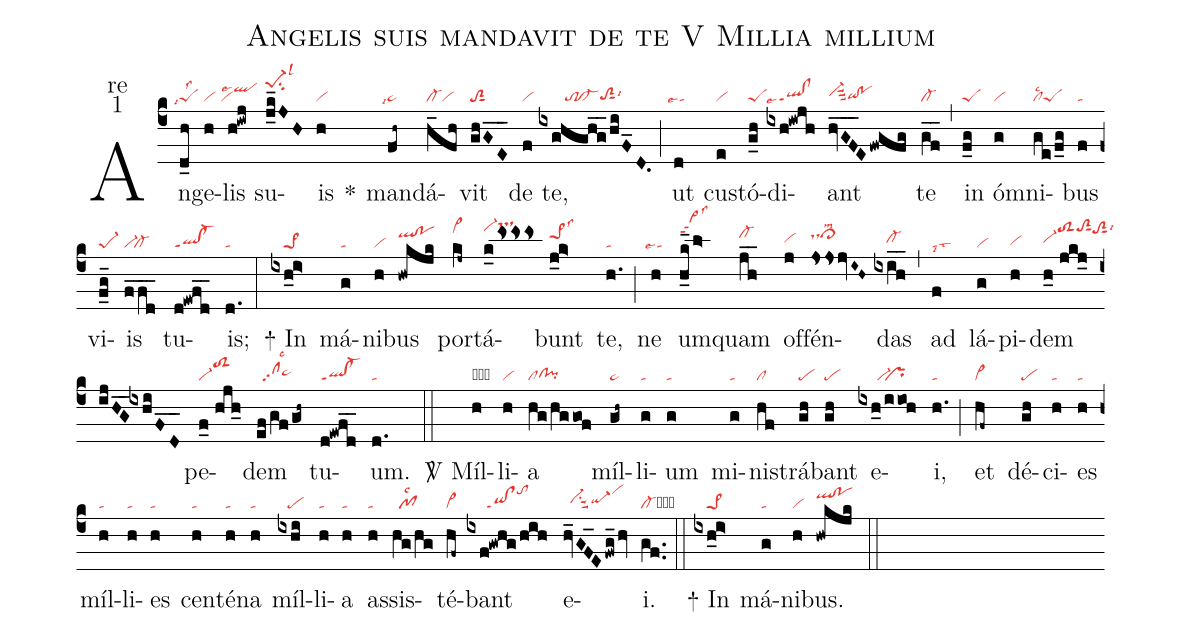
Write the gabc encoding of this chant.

name:Angelis suis mandavit de te V Millia millium;
office-part:re;
mode:1;
nabc-lines:1;
%%
(c4) An(d_h|``peSlsi7lss2)ge(h|vi)lis(h!iwj|``vilse2qlhj) su(j_k_JH|pe-1hlsu2lsl3)is(h|vi) <sp>*</sp>() man(fh~|``ta>lsi7)dá(h_fh|cl-vi)vit(ghGE__|toS2sut1) de(f|vi) te,(ixghghg__/hiF_D.|////////to!cl-toS2hgsut1lsi6) (;) ut(d|``talse4) cus(e|vi)tó(g_h|peS)di(ixh!iwjh|ql!clppt1lse7)ant(hvGF___E/fwgfg|vi-hhsuu3qihg!pohg) te(gf__|cl-) (,) in(f_g|peS) óm(g|vi)ni(ge/f_g|cllsc2peS)bus(f|ta) vi(f_g_|pe-1)is(f_fd__|vi-`cl-) tu(d!ewfd__|ql!cl-ppt1)is;(d.|ta) (:)

<sp>+</sp> In(ixh_i>|////pe>1) má(g|ta)ni(h|vi)bus(hwkjk|qlhj!pohj) por(kj~|vi>hl)tá(k_0/msmsms|vi-hmtshp)bunt(j_k>|pe>1hjlss3) te,(h.|ta) (;) ne(h|``talse4) um(h_k_/l>|vi>hlppt2lss3)quam(jh__|cl-hj) of(j|vihh)fén(jssjvI~H~|dshjcl>hjlsm2)das(ixih__|////cl-hh) (,) ad(f|talsi8lst3) lá(g|vi)pi(h|vihg)dem(h_0//jkj_/ijHG__!ixhiFD__|vi-hhtoS2hltoS2hmsut1toS2hlsut1lsi6) pe(f_0//hjh_|vi-toS2hk)dem(ef/gf/gh~|//sflsc3`ta>hh) tu(d!ewfd__|ql!cl-ppt1)um.(d.|ta) (::)

<sp>V/</sp> Míl(h|obvi)li(h|vi)a(hg/hggof|clclhg!pihg) míl(gh~|pe~)li(g|ta)um(g|ta) mi(g|ta)nis(hf|cl)trá(gh|pe)bant(gh|pe) e(ixh_0/iioh|//////vi-``pr)i,(h.|ta) (;) et(hf~|vi>) dé(gh|pe)ci(h|ta)es(h|ta) míl(h|ta)li(h|ta)es(h|ta) cen(h|ta)té(h|ta)na(h|ta) míl(ixhi|///pe)li(h|ta)a(h|ta) as(h|ta)sis(hg/hg|//pf1lsc2)té(hf~|vi>)bant(ixf!gwhg/hih|//////qi!clppt1tohl) e(hv_GF_E/fwg_/hv|//vi-hhsu1suu2qi-hhvihl)i.(gf..|cl-cb) (::)

<sp>+</sp> In(ixh_i>|////pe>1) má(g|ta)ni(h|vi)bus.(hwkjk|qlhj!pohj) (::)
